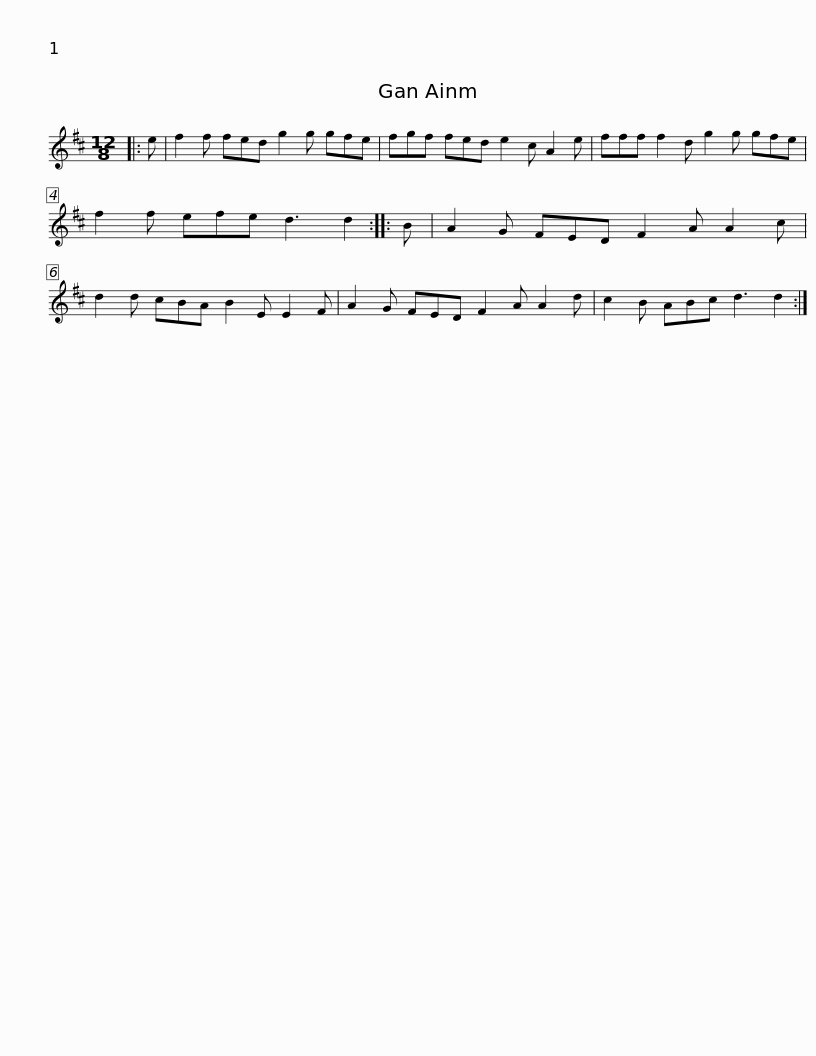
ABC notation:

X:1
L:1/8
M:12/8
I:linebreak $
K:D
V:1 treble
V:1
|: e | f2 f fed g2 g gfe | fgf fed e2 c A2 e | fff f2 d g2 g gfe | f2 f efe d3 d2 ::$ %5
 B | A2 G FED F2 A A2 c | d2 d cBA B2 E E2 F | A2 G FED F2 A A2 d | c2 B ABc d3 d2 :| %10
